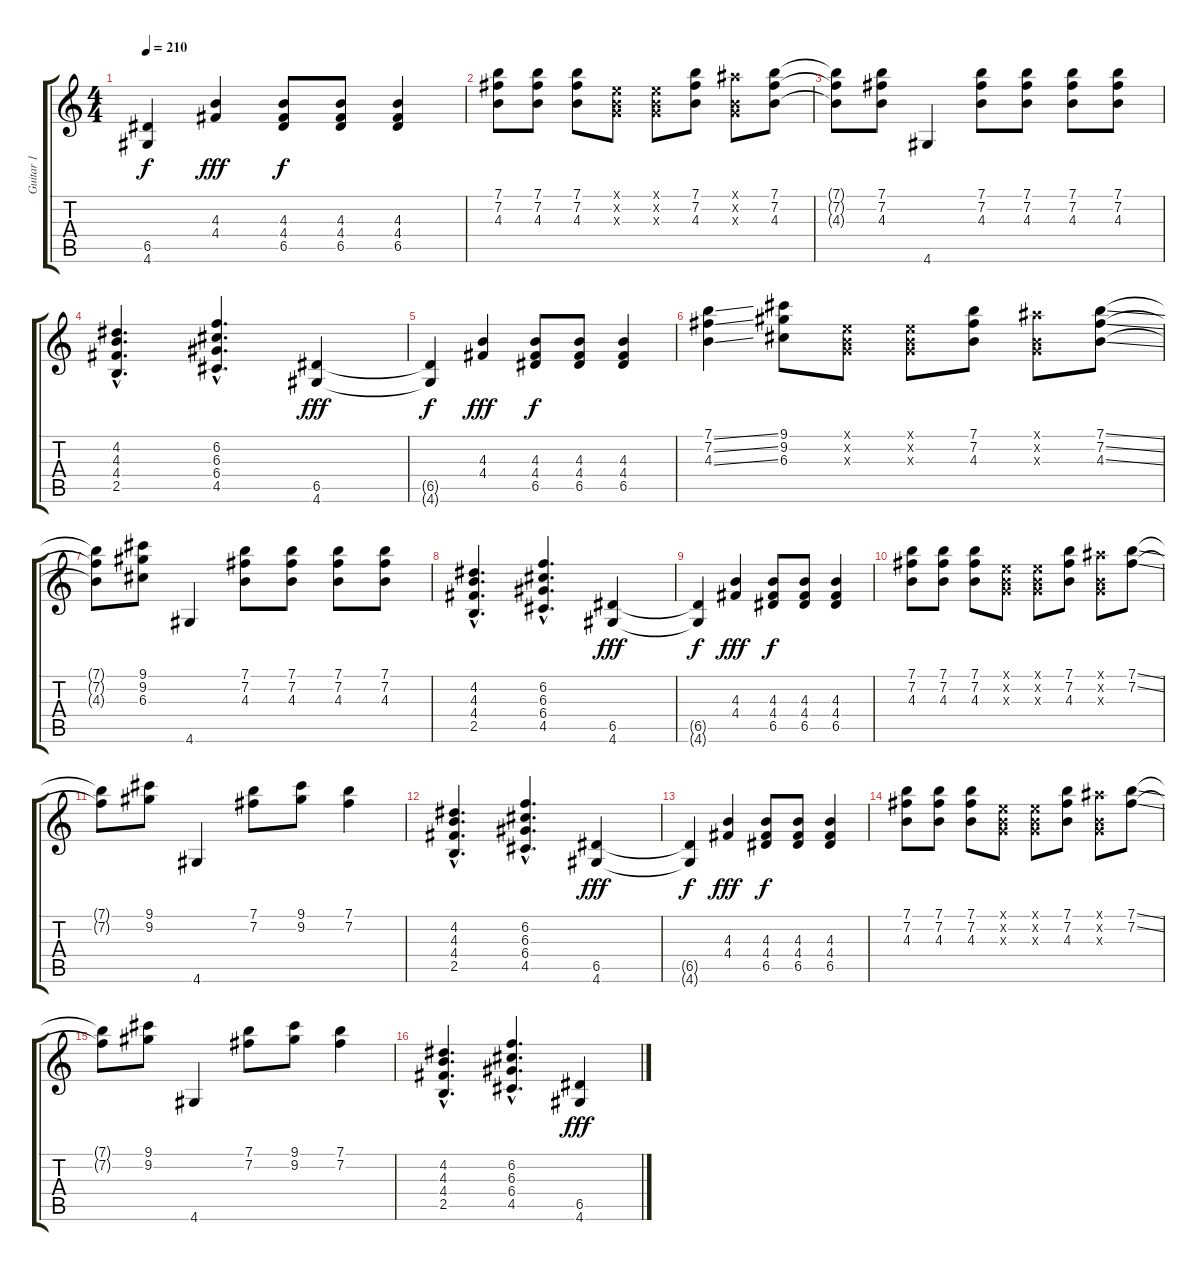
\track ("Guitar 1" "Guitar 1") {instrument distortionguitar}
\staff {score tabs}
\tuning (E4 B3 G3 D3 A2 E2) {hide}
\ts (4 4)
\tempo 210
\clef g2
\ks c
(6.5{t} 4.6{t}).4{dy f} (4.3 4.4).4{dy fff} (4.3 4.4 6.5).8{dy f} (4.3 4.4 6.5).8 (4.3 4.4 6.5).4 |
(7.1 7.2 4.3).8 (7.1 7.2 4.3).8 (7.1 7.2 4.3).8 (0.1{x} 0.2{x} 0.3{x}).8 (0.1{x} 0.2{x} 0.3{x}).8 (7.1 7.2 4.3).8 (6.1{x} 0.2{x} 0.3{x}).8 (7.1 7.2 4.3).8 |
(7.1{t} 7.2{t} 4.3{t}).8 (7.1 7.2 4.3).8 4.6.4 (7.1 7.2 4.3).8 (7.1 7.2 4.3).8 (7.1 7.2 4.3).8 (7.1 7.2 4.3).8 |
(4.2{hac} 4.3{hac} 4.4{hac} 2.5{hac}).4{d} (6.2{hac} 6.3{hac} 6.4{hac} 4.5{hac}).4{d} (6.5 4.6).4{dy fff} |
(6.5{t} 4.6{t}).4{dy f} (4.3 4.4).4{dy fff} (4.3 4.4 6.5).8{dy f} (4.3 4.4 6.5).8 (4.3 4.4 6.5).4 |
(7.1{ss} 7.2{ss} 4.3{ss}).4 (9.1 9.2 6.3).8 (0.1{x} 0.2{x} 0.3{x}).8 (0.1{x} 0.2{x} 0.3{x}).8 (7.1 7.2 4.3).8 (6.1{x} 0.2{x} 0.3{x}).8 (7.1{ss} 7.2{ss} 4.3{ss}).8 |
(7.1{t} 7.2{t} 4.3{t}).8 (9.1 9.2 6.3).8 4.6.4 (7.1 7.2 4.3).8 (7.1 7.2 4.3).8 (7.1 7.2 4.3).8 (7.1 7.2 4.3).8 |
(4.2{hac} 4.3{hac} 4.4{hac} 2.5{hac}).4{d} (6.2{hac} 6.3{hac} 6.4{hac} 4.5{hac}).4{d} (6.5 4.6).4{dy fff} |
(6.5{t} 4.6{t}).4{dy f} (4.3 4.4).4{dy fff} (4.3 4.4 6.5).8{dy f} (4.3 4.4 6.5).8 (4.3 4.4 6.5).4 |
(7.1 7.2 4.3).8 (7.1 7.2 4.3).8 (7.1 7.2 4.3).8 (0.1{x} 0.2{x} 0.3{x}).8 (0.1{x} 0.2{x} 0.3{x}).8 (7.1 7.2 4.3).8 (6.1{x} 0.2{x} 0.3{x}).8 (7.1{ss} 7.2{ss}).8 |
(7.1{t} 7.2{t}).8 (9.1 9.2).8 4.6.4 (7.1 7.2).8 (9.1 9.2).8 (7.1 7.2).4 |
(4.2{hac} 4.3{hac} 4.4{hac} 2.5{hac}).4{d} (6.2{hac} 6.3{hac} 6.4{hac} 4.5{hac}).4{d} (6.5 4.6).4{dy fff} |
(6.5{t} 4.6{t}).4{dy f} (4.3 4.4).4{dy fff} (4.3 4.4 6.5).8{dy f} (4.3 4.4 6.5).8 (4.3 4.4 6.5).4 |
(7.1 7.2 4.3).8 (7.1 7.2 4.3).8 (7.1 7.2 4.3).8 (0.1{x} 0.2{x} 0.3{x}).8 (0.1{x} 0.2{x} 0.3{x}).8 (7.1 7.2 4.3).8 (6.1{x} 0.2{x} 0.3{x}).8 (7.1{ss} 7.2{ss}).8 |
(7.1{t} 7.2{t}).8 (9.1 9.2).8 4.6.4 (7.1 7.2).8 (9.1 9.2).8 (7.1 7.2).4 |
(4.2{hac} 4.3{hac} 4.4{hac} 2.5{hac}).4{d} (6.2{hac} 6.3{hac} 6.4{hac} 4.5{hac}).4{d} (6.5 4.6).4{dy fff}
